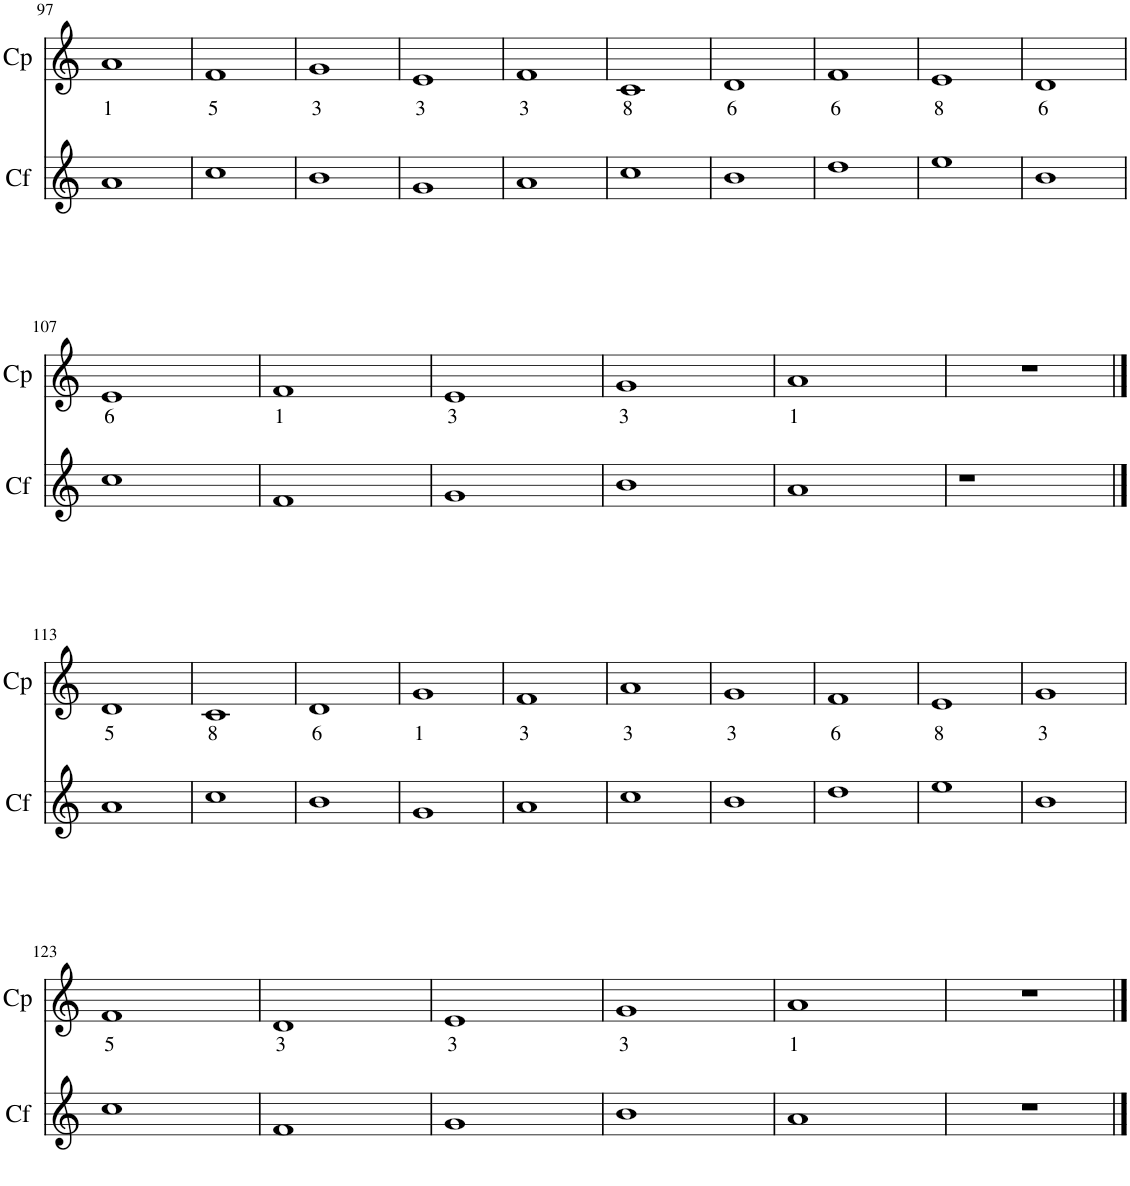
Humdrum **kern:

**kern	**kern
*part2	*part1
*staff2	*staff1
*I"Cf	*I"Cp
*I'Cf	*I'Cp
!!LO:PB:g=z
*clefG2	*clefG2
*k[]	*k[]
*M4/4	*M4/4
=97	=97
!LO:TX:a:t=1	!
1a	1a
=98	=98
!LO:TX:a:t=5	!
1cc	1f
=99	=99
!LO:TX:a:t=3	!
1b	1g
=100	=100
!LO:TX:a:t=3	!
1g	1e
=101	=101
!LO:TX:a:t=3	!
1a	1f
=102	=102
!LO:TX:a:t=8	!
1cc	1c
=103	=103
!LO:TX:a:t=6	!
1b	1d
=104	=104
!LO:TX:a:t=6	!
1dd	1f
=105	=105
!LO:TX:a:t=8	!
1ee	1e
=106	=106
!LO:TX:a:t=6	!
1b	1d
!!LO:LB:g=z
=107	=107
!LO:TX:a:t=6	!
1cc	1e
=108	=108
!LO:TX:a:t=1	!
1f	1f
=109	=109
!LO:TX:a:t=3	!
1g	1e
=110	=110
!LO:TX:a:t=3	!
1b	1g
=111	=111
!LO:TX:a:t=1	!
1a	1a
=112	=112
1r	1r
!!LO:LB:g=z
==113	==113
!LO:TX:a:t=5	!
1a	1d
=114	=114
!LO:TX:a:t=8	!
1cc	1c
=115	=115
!LO:TX:a:t=6	!
1b	1d
=116	=116
!LO:TX:a:t=1	!
1g	1g
=117	=117
!LO:TX:a:t=3	!
1a	1f
=118	=118
!LO:TX:a:t=3	!
1cc	1a
=119	=119
!LO:TX:a:t=3	!
1b	1g
=120	=120
!LO:TX:a:t=6	!
1dd	1f
=121	=121
!LO:TX:a:t=8	!
1ee	1e
=122	=122
!LO:TX:a:t=3	!
1b	1g
!!LO:LB:g=z
=123	=123
!LO:TX:a:t=5	!
1cc	1f
=124	=124
!LO:TX:a:t=3	!
1f	1d
=125	=125
!LO:TX:a:t=3	!
1g	1e
=126	=126
!LO:TX:a:t=3	!
1b	1g
=127	=127
!LO:TX:a:t=1	!
1a	1a
=128	=128
1r	1r
==	==
*-	*-
